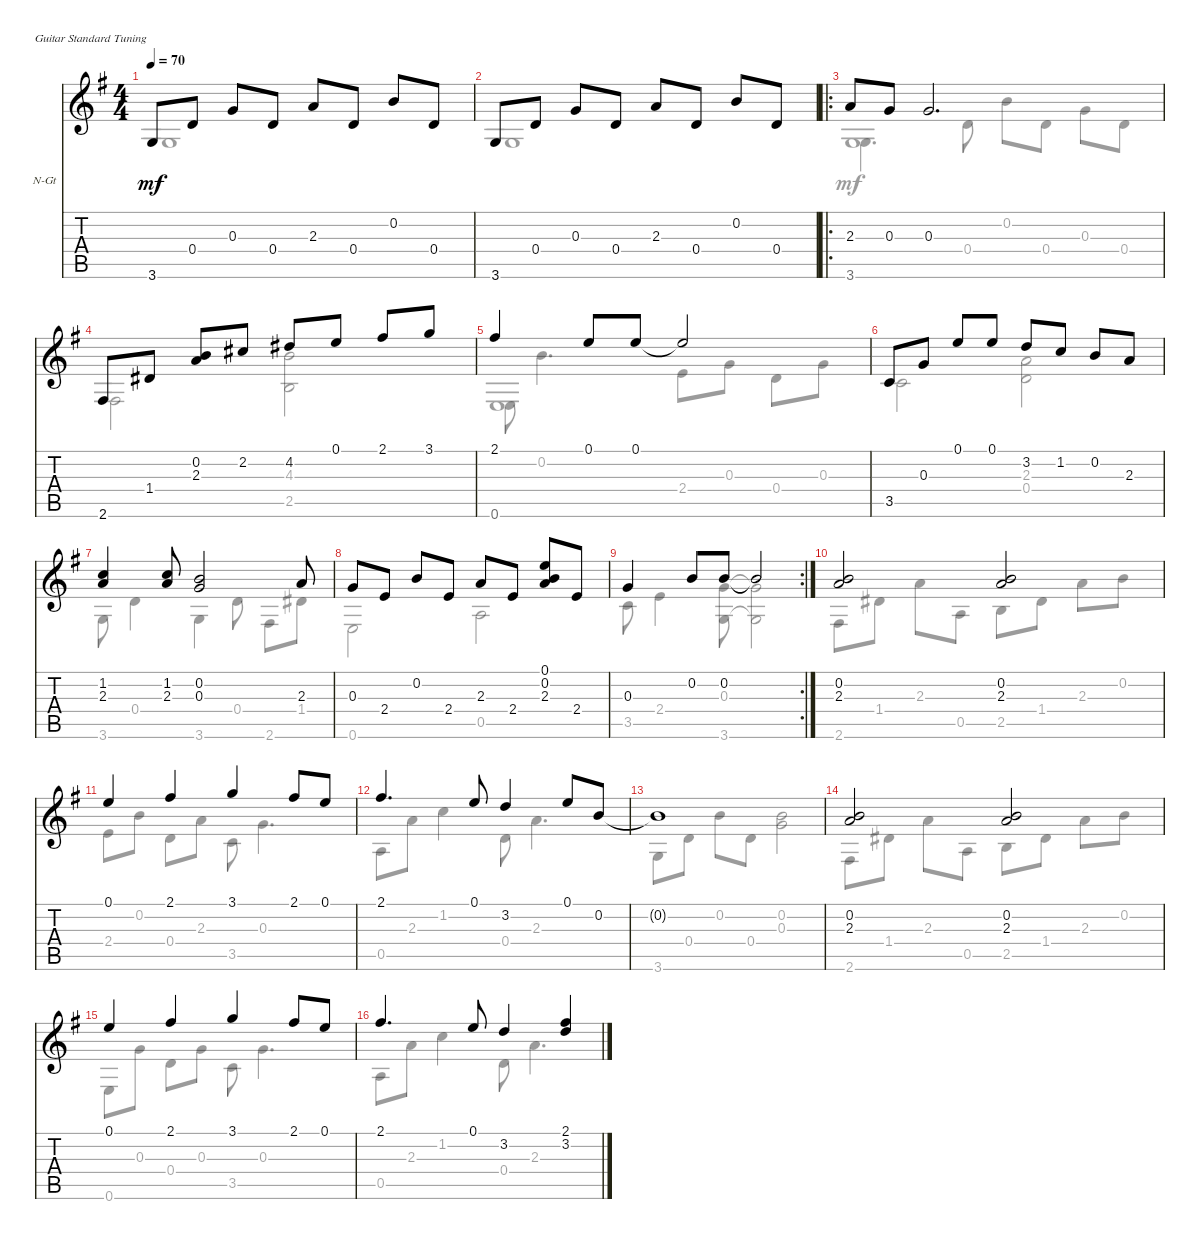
\defaultSystemsLayout 4
\bracketExtendMode nobrackets
\firstSystemTrackNameOrientation horizontal
\otherSystemsTrackNameOrientation horizontal
\track ("Nylon Guitar" "N-Gt") {instrument acousticguitarnylon}
\staff {score tabs}
\tuning (E4 B3 G3 D3 A2 E2)
\voice
\ts (4 4)
\tempo 70
\clef g2
\scale
0.254833
\ks g
3.6.8{dy mf instrument acousticguitarnylon} 0.4.8 0.3.8 0.4.8 2.3.8 0.4.8 0.2.8 0.4.8 |
\scale
0.227467 3.6.8 0.4.8 0.3.8 0.4.8 2.3.8 0.4.8 0.2.8 0.4.8 |
\ro
\scale
0.214536 2.3.8 0.3.8 0.3.2{d} |
\scale
0.305991 2.6.8 1.4.8 (2.3 0.2).8 2.2.8 4.2.8 0.1.8 2.1.8 3.1.8 |
\scale
0.295669 2.1.4 0.1.8 0.1.8 0.1{t}.2 |
\scale
0.220766 3.5.8 0.3.8 0.1.8 0.1.8 3.2.8 1.2.8 0.2.8 2.3.8 |
\scale
0.226044 (1.2 2.3).4 (1.2 2.3).8 (0.2 0.3).2 2.3.8 |
\scale
0.257557 0.3.8 2.4.8 0.2.8 2.4.8 2.3.8 2.4.8 (0.1 0.2 2.3).8 2.4.8 |
\rc 2
\scale
0.225694 0.3.4 0.2.8 0.2.8 0.2{t}.2 |
\scale
0.26801 (0.2 2.3).2 (0.2 2.3).2 |
\scale
0.243079 0.1.4 2.1.4 3.1.4 2.1.8 0.1.8 |
\scale
0.262302 2.1.4{d} 0.1.8 3.2.4 0.1.8 0.2.8 |
\scale
0.207433 0.2{t}.1 |
\scale
0.281456 (0.2 2.3).2 (0.2 2.3).2 |
\scale
0.298346 0.1.4 2.1.4 3.1.4 2.1.8 0.1.8 |
\scale
0.212914 2.1.4{d} 0.1.8 3.2.4 (2.1 3.2).4
\voice
\clef g2
\ottava regular
\simile none
\scale
0.254833
\ks g
3.6.1{dy mf} |
\scale
0.227467 3.6.1 |
\scale
0.214536 3.6.4{d} 0.4.8 0.2.8 0.4.8 0.3.8 0.4.8 |
\scale
0.305991 2.6.2 (2.5 4.3).2 |
\scale
0.295669 0.6.8 0.2.4{d} 2.4.8 0.3.8 0.4.8 0.3.8 |
\scale
0.220766 3.5.2 (0.4 2.3).2 |
\scale
0.226044 3.6.8 0.4.4 3.6.4 0.4.8 2.6.8 1.4.8 |
\scale
0.257557 0.6.2 0.5.2 |
\scale
0.225694 3.5.8 2.4.4 (0.3 3.6).8 (0.3{t} 3.6{t}).2 |
\scale
0.26801 2.6.8 1.4.8 2.3.8 0.5.8 2.5.8 1.4.8 2.3.8 0.2.8 |
\scale
0.243079 2.4.8 0.2.8 0.4.8 2.3.8 3.5.8 0.3.4{d} |
\scale
0.262302 0.5.8 2.3.8 1.2.4 0.4.8 2.3.4{d} |
\scale
0.207433 3.6.8 0.4.8 0.2.8 0.4.8 (0.3 0.2).2 |
\scale
0.281456 2.6.8 1.4.8 2.3.8 0.5.8 2.5.8 1.4.8 2.3.8 0.2.8 |
\scale
0.298346 0.6.8 0.3.8 0.4.8 0.3.8 3.5.8 0.3.4{d} |
\scale
0.212914 0.5.8 2.3.8 1.2.4 0.4.8 2.3.4{d}
\voice
\clef g2
\ottava regular
\simile none
\scale
0.254833
\ks g
|
\scale
0.227467 |
\scale
0.214536 3.6.1 |
\scale
0.305991 |
\scale
0.295669 0.6.1 |
\scale
0.220766 |
\scale
0.226044 |
\scale
0.257557 |
\scale
0.225694 |
\scale
0.26801 |
\scale
0.243079 |
\scale
0.262302 |
\scale
0.207433 |
\scale
0.281456 |
\scale
0.298346 |
\scale
0.212914
